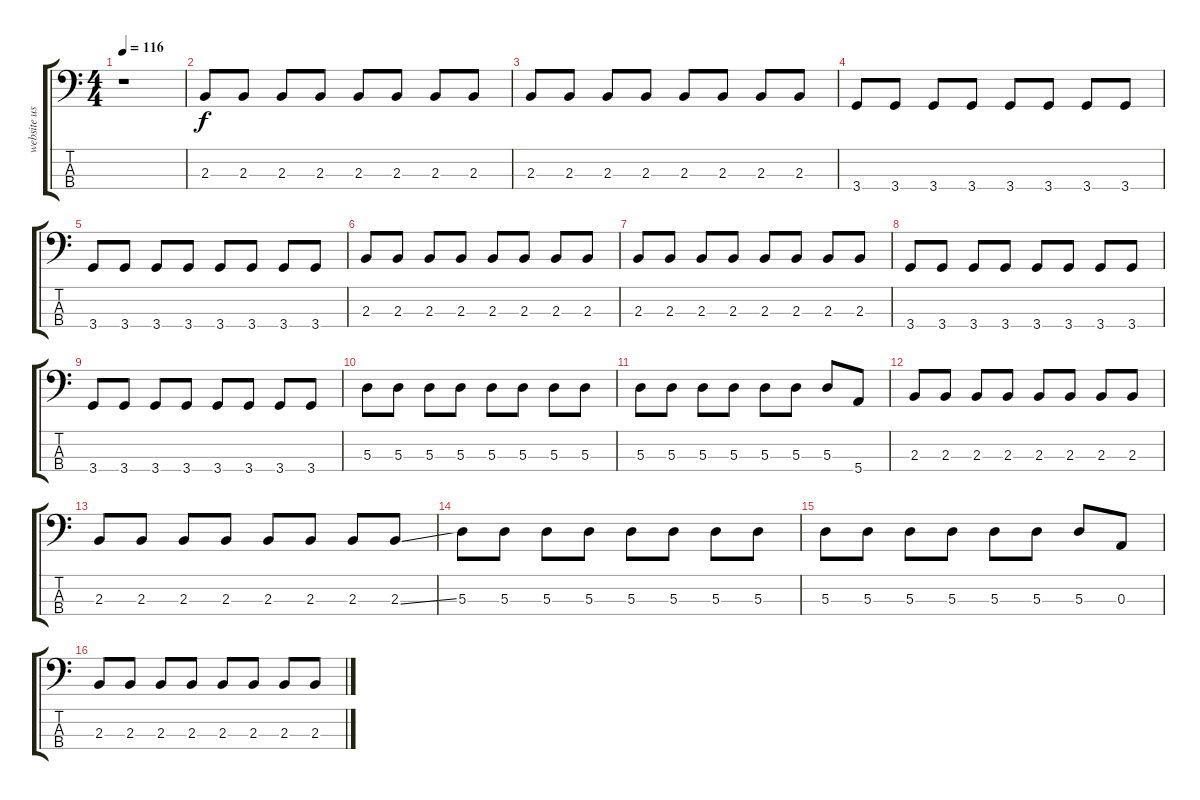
\track ("website use." "website us") {instrument electricbassfinger}
\staff {score tabs}
\tuning (G2 D2 A1 E1) {hide}
\ts (4 4)
\tempo 116
\clef f4
\ks c
r.1{dy f instrument electricbassfinger} |
2.3.8 2.3.8 2.3.8 2.3.8 2.3.8 2.3.8 2.3.8 2.3.8 |
2.3.8 2.3.8 2.3.8 2.3.8 2.3.8 2.3.8 2.3.8 2.3.8 |
3.4.8 3.4.8 3.4.8 3.4.8 3.4.8 3.4.8 3.4.8 3.4.8 |
3.4.8 3.4.8 3.4.8 3.4.8 3.4.8 3.4.8 3.4.8 3.4.8 |
2.3.8 2.3.8 2.3.8 2.3.8 2.3.8 2.3.8 2.3.8 2.3.8 |
2.3.8 2.3.8 2.3.8 2.3.8 2.3.8 2.3.8 2.3.8 2.3.8 |
3.4.8 3.4.8 3.4.8 3.4.8 3.4.8 3.4.8 3.4.8 3.4.8 |
3.4.8 3.4.8 3.4.8 3.4.8 3.4.8 3.4.8 3.4.8 3.4.8 |
5.3.8 5.3.8 5.3.8 5.3.8 5.3.8 5.3.8 5.3.8 5.3.8 |
5.3.8 5.3.8 5.3.8 5.3.8 5.3.8 5.3.8 5.3.8 5.4.8 |
2.3.8 2.3.8 2.3.8 2.3.8 2.3.8 2.3.8 2.3.8 2.3.8 |
2.3.8 2.3.8 2.3.8 2.3.8 2.3.8 2.3.8 2.3.8 2.3{ss}.8 |
5.3.8 5.3.8 5.3.8 5.3.8 5.3.8 5.3.8 5.3.8 5.3.8 |
5.3.8 5.3.8 5.3.8 5.3.8 5.3.8 5.3.8 5.3.8 0.3.8 |
2.3.8 2.3.8 2.3.8 2.3.8 2.3.8 2.3.8 2.3.8 2.3.8
